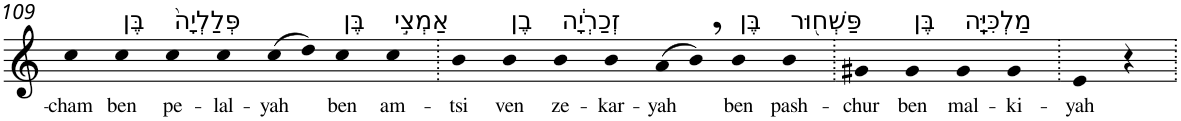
**kern	**text
*part1	*part1
*staff1	*staff1
*I"Piano	*
*I'Pno	*
!!LO:PB:g=z
*clefG2	*
*k[]	*
=109	=109
!	!LO:LY:b
4cc	-cham
!LO:TX:a:t=בֶּן	!
!	!LO:LY:b
4cc	ben
!LO:TX:a:t=פְּלַלְיָה֙	!
!	!LO:LY:b
4cc	pe-
!	!LO:LY:b
4cc	-lal-
!	!LO:LY:b
(>8cc	-yah
8dd)	.
!LO:TX:a:t=בֶּן	!
!	!LO:LY:b
4cc	ben
!LO:TX:a:t=אַמְצִ֣י	!
!	!LO:LY:b
4cc	am-
=110.	=110.
!	!LO:LY:b
4b	-tsi
!LO:TX:a:t=בֶן	!
!	!LO:LY:b
4b	ven
!LO:TX:a:t=זְכַרְיָ֔ה	!
!	!LO:LY:b
4b	ze-
!	!LO:LY:b
4b	-kar-
!	!LO:LY:b
(>8a	-yah
8b,)	.
!LO:TX:a:t=בֶּן	!
!	!LO:LY:b
4b	ben
!LO:TX:a:t=פַּשְׁח֖וּר	!
!	!LO:LY:b
4b	pash-
=111.	=111.
!	!LO:LY:b
4g#X	-chur
!LO:TX:a:t=בֶּן	!
!	!LO:LY:b
4g#	ben
!LO:TX:a:t=מַלְכִּיָּֽה	!
!	!LO:LY:b
4g#	mal-
!	!LO:LY:b
4g#	-ki-
=112.	=112.
!	!LO:LY:b
4e	-yah
4r	.
=.	=.
*-	*-
